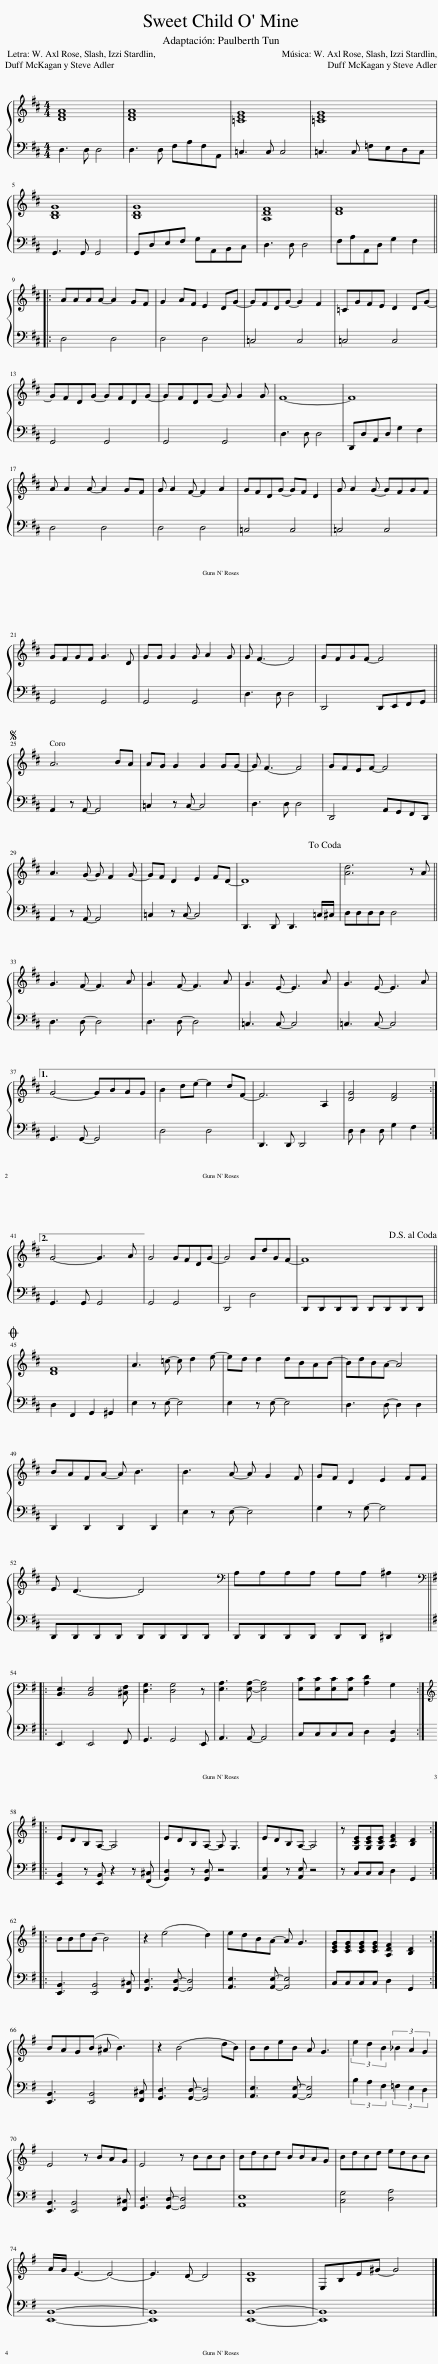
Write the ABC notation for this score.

X:1
%%score { 1 | 2 }
L:1/8
M:4/4
I:linebreak $
K:D
V:1 treble
V:2 bass
V:1
 [DFA]8 | [DFA]8 | [=CEG]8 | [=CEG]8 |$ [B,DG]8 | %5
 [B,DG]8 | [A,DF]8 | [DF]8 |:$ AAAA- A2 GF | G2 AF E2 DG- | %10
 GFDG- G2 F2 | =CGFE D2 DG- |$ GFDG- GFDG- | GFDG- G G2 G | F8- | %15
 F8 |$ A A2 A- A2 GF | G A2 F- F2 A2 | GFDG- GF D2 | G A2 G- GFGF |$ %20
 GFGF G3 D | GG G2 G A2 G | G F3- F4 | GFGF- F4 ||$S A6 BA | %25
 AG G2 G2 GG- | G F3- F4 | GFEF- F4 |$ A3 G- G F2 G- | GF D2 E2 FD- | %30
 D8!dacoda! | [Ad]6 z A ||$ G3 F- F3 A | G3 F- F3 A | G3 E- E3 A | %35
 G3 E- E3 A |1$ G4- GBAG | B2 de- e2 dF- | F6 A,2 | [DG]4 [DF]4 :|2$ %40
 G4- G3 A || G4 GFDG- | G4 GdGF- | F8!D.S.! ||$O [DF]8 | %45
 A3 =c- c d2 e- | ed d2 dBAB- | BdBA- A4 |$ BAFA- A B3 | B3 A- A G2 F | %50
 GF D2 E2 FF |$ E D3- D4 |[K:bass] A,A,A,A, A,A, ^A,2 |:$[K:G][K:bass] [B,,E,]3 [B,,E,]4 [^C,F,] | [D,G,]3 [D,G,]4 z | %55
 [E,A,]3 [E,A,]- [E,A,]4 | [E,C][E,C][E,C][E,C] [A,D]2 G,2 ::$[K:treble] EDB,A,- A,4 | EDB,A,- A, G,3 | EDB,A,- A,4 | %60
 z [G,CE][G,CE][G,CE] [A,DF]2 [B,D]2 ::$ BBdB- B4 | z2 (e4 d2) | edBA- A G3 | [CEG][CEG][CEG][CEG] [A,DF]2 [B,D]2 :|$ %65
 BAG(B ^A B3) | z2 (B4 dB) | BBeB A G3 | (3e2 d2 B2 (3_B2 A2 G2 |$ E4 z BAG | %70
 E4 z BBB | BdBd BBAG | BdBd edBB |$ A/G/ E3- E4- | E3 D- D4 | %75
 [B,E]8 | E,B,E^G- G4 |] %77
V:2
 D,3 D, D,4 | D,3 D, F,A,F,A,, | =C,3 C, C,4 | =C,3 C, =F,E,D,C, |$ G,,3 G,, G,,4 | %5
 G,,D,E,F, G,A,,B,,C, | D,3 D, D,4 | F,A,A,,D, G,2 F,2 |:$ D,4 D,4 | D,4 D,4 | %10
 =C,4 C,4 | =C,4 C,4 |$ G,,4 G,,4 | G,,4 G,,4 | D,3 D, D,4 | %15
 D,,D,A,,D, G,2 F,2 |$ D,4 D,4 | D,4 D,4 | =C,4 C,4 | =C,4 C,4 |$ %20
 G,,4 G,,4 | G,,4 G,,4 | D,3 D, D,4 | D,,4 D,,E,,F,,G,, ||$ A,,2 z A,,- A,,4 | %25
 =C,2 z C,- C,4 | D,3 D, D,4 | D,,4 A,,G,,F,,D,, |$ A,,2 z A,,- A,,4 | =C,2 z C,- C,4 | %30
 D,,3 D,, D,,3 =C,/^C,/ | D,D,D,D, D,4 ||$ D,3 D,- D,4 | D,3 D,- D,4 | =C,3 C,- C,4 | %35
 =C,3 C,- C,4 |1$ G,,3 G,,- G,,4 | D,4 D,4 | D,,3 D,, D,,4 | D, D,2 D, G,2 F,2 :|2$ %40
 G,,3 G,, G,,4 || G,,4 G,,4 | D,,4 D,4 | D,,D,,D,,D,, D,,D,,D,,D,, ||$ D,2 F,,2 G,,2 ^G,,2 | %45
 E,2 z E,- E,4 | E,2 z E,- E,4 | D,3 D,- D,2 D,2 |$ D,,2 D,,2 D,,2 D,,2 | E,2 z E,- E,4 | %50
 G,2 z G,- G,4 |$ D,,D,,D,,D,, D,,D,,D,,D,, | D,,D,,D,,D,, D,,D,, ^D,,2 |:$[K:G] E,,3 E,,4 F,, | G,,3 G,,4 E,, | %55
 A,,3 A,,- A,,4 | C,C,C,C, D,2 [G,,D,]2 ::$ [E,,B,,]2 z [E,,B,,] z2 z ([F,,^C,] | [G,,D,]2) z [G,,D,] z4 | [A,,E,]2 z [A,,E,] z4 | %60
 z C,C,C, D,2 G,,2 ::$ [E,,B,,]3 [E,,B,,]4 [F,,^C,] | [G,,D,]3 [G,,D,]- [G,,D,]4 | [A,,E,]3 [A,,E,]- [A,,E,]4 | C,C,C,C, D,2 G,,2 :|$ %65
 [E,,B,,]3 [E,,B,,]4 [F,,^C,] | [G,,D,]3 [G,,D,]- [G,,D,]4 | [A,,E,]3 [A,,E,]- [A,,E,]4 | (3B,2 A,2 F,2 (3=F,2 E,2 D,2 |$ [E,,B,,]3 [E,,B,,]4 [F,,^C,] | %70
 [G,,D,]3 [G,,D,]- [G,,D,]4 | [A,,E,]8 | [C,G,]4 [D,A,]4 |$ [E,,B,,]8- | [E,,B,,]8 | %75
 [E,,B,,]8- | [E,,B,,]8 |] %77
